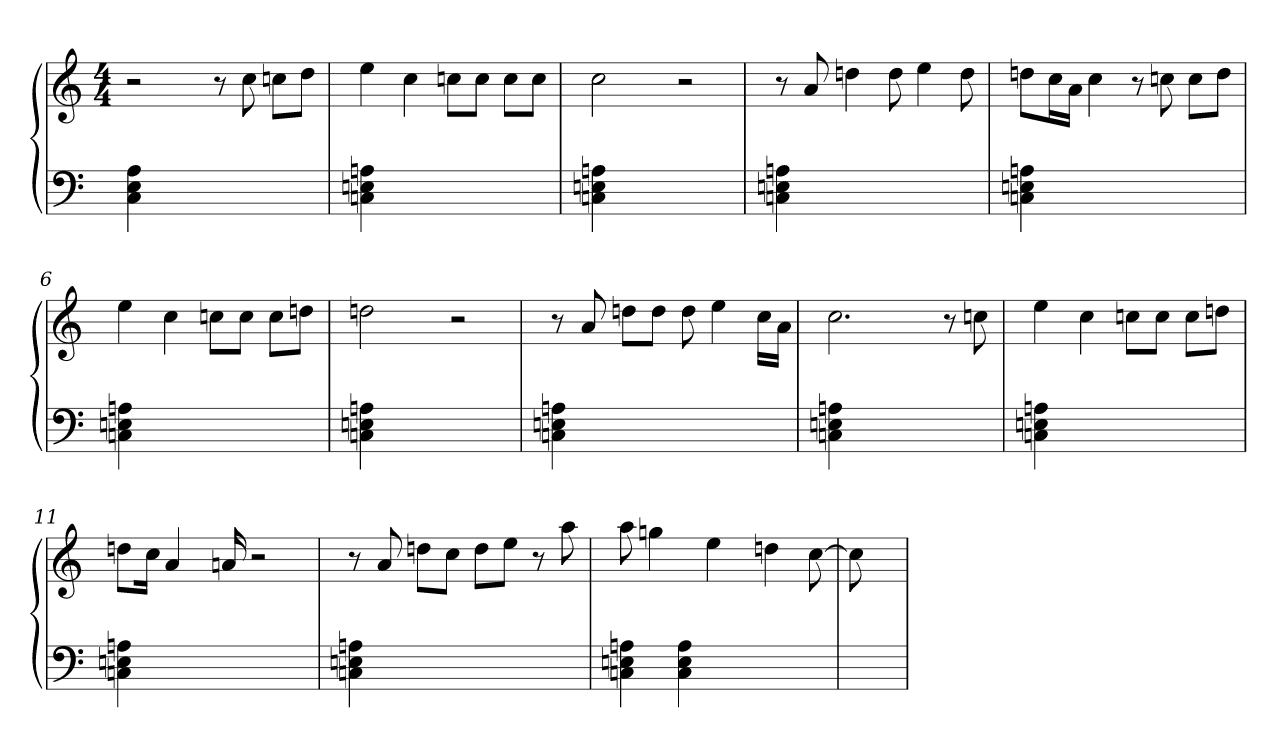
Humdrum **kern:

**kern	**kern
*part2	*part1
*staff2	*staff1
*	*M4/4
=1	=1
4A 4C 4E	2r
2.ryy	.
.	8r
.	8cc
.	8ccnL
.	8ddJ
=2	=2
4An 4Cn 4En	4ee
2.ryy	4cc
.	8ccnL
.	8ccJ
.	8ccL
.	8ccJ
=3	=3
4An 4Cn 4En	2cc
2.ryy	.
.	2r
=4	=4
4An 4Cn 4En	8r
.	8a
2.ryy	4ddn
.	8dd
.	4ee
.	8dd
=5	=5
4An 4Cn 4En	8ddnL
.	16ccL
.	16aJJ
2.ryy	4cc
.	8r
.	8ccn
.	8ccL
.	8ddJ
=6	=6
4An 4Cn 4En	4ee
2.ryy	4cc
.	8ccnL
.	8ccJ
.	8ccL
.	8ddnJ
=7	=7
4An 4Cn 4En	2ddn
2.ryy	.
.	2r
=8	=8
4An 4Cn 4En	8r
.	8a
2.ryy	8ddnL
.	8ddJ
.	8dd
.	4ee
.	16ccLL
.	16aJJ
=9	=9
4An 4Cn 4En	2.cc
2.ryy	.
.	8r
.	8ccn
=10	=10
4An 4Cn 4En	4ee
2.ryy	4cc
.	8ccnL
.	8ccJ
.	8ccL
.	8ddnJ
=11	=11
4An 4Cn 4En	8ddnL
.	16ccJk
.	4a
2.ryy	.
.	16an
.	2r
=12	=12
4An 4Cn 4En	8r
.	8a
2.ryy	8ddnL
.	8ccJ
.	8ddL
.	8eeJ
.	8r
.	8aa
=13	=13
4An 4Cn 4En	8aa
.	4ggn
4A 4C 4E	.
.	4ee
2ryy	.
.	4ddn
.	[8cc
=14	=14
4ryy	8cc]
.	8ryy
=	=
*-	*-
